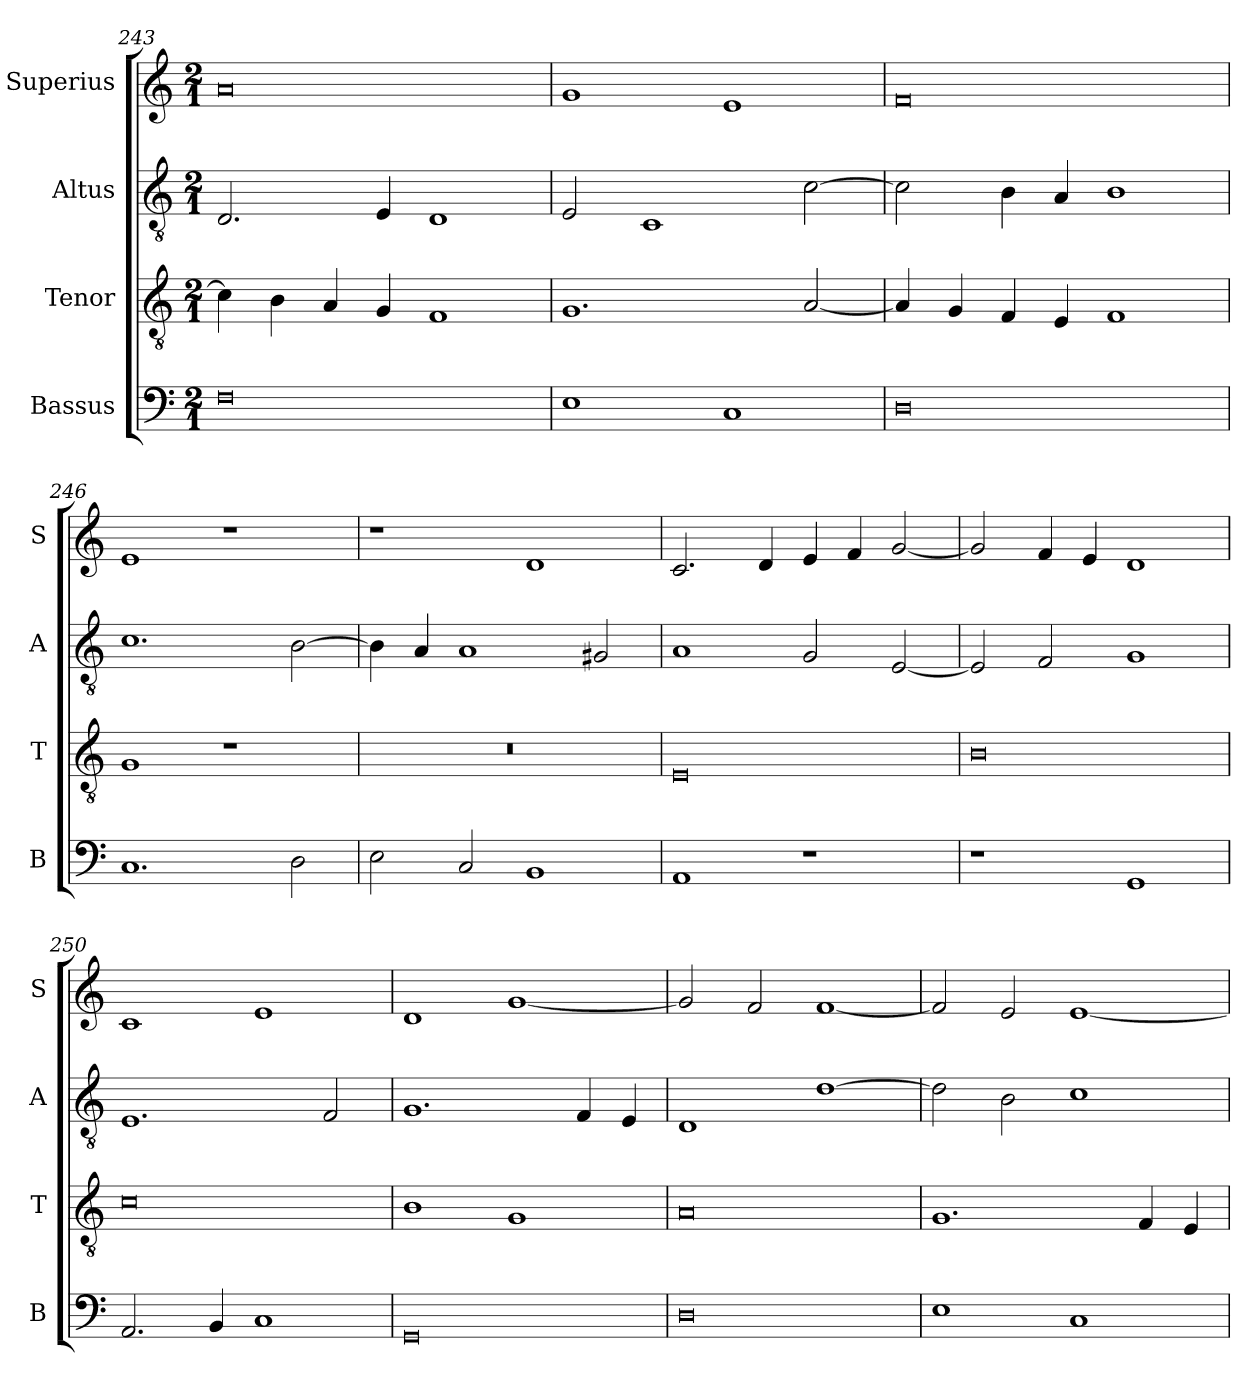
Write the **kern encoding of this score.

**kern	**kern	**kern	**kern
*part4	*part3	*part2	*part1
*staff4	*staff3	*staff2	*staff1
*I"Bassus	*I"Tenor	*I"Altus	*I"Superius
*I'B	*I'T	*I'A	*I'S
*clefF4	*clefGv2	*clefGv2	*clefG2
*k[]	*k[]	*k[]	*k[]
*M2/1	*M2/1	*M2/1	*M2/1
=243	=243	=243	=243
0F	4c]	2.D	0a
.	4B	.	.
.	4A	.	.
.	4G	4E	.
.	1F	1D	.
=244	=244	=244	=244
1E	1.G	2E	1g
.	.	1C	.
1C	.	.	1e
.	[2A	[2c	.
=245	=245	=245	=245
0D	4A]	2c]	0f
.	4G	.	.
.	4F	4B	.
.	4E	4A	.
.	1F	1B	.
=246	=246	=246	=246
1.C	1G	1.c	1e
.	1r	.	1r
2D	.	[2B	.
=247	=247	=247	=247
2E	0r	4B]	1r
.	.	4A	.
2C	.	1A	.
1BB	.	.	1d
.	.	2G#X	.
=248	=248	=248	=248
1AA	0E	1A	2.c
.	.	.	4d
1r	.	2G	4e
.	.	.	4f
.	.	[2E	[2g
=249	=249	=249	=249
1r	0B	2E]	2g]
.	.	2F	4f
.	.	.	4e
1GG	.	1G	1d
=250	=250	=250	=250
2.AA	0c	1.E	1c
4BB	.	.	.
1C	.	.	1e
.	.	2F	.
=251	=251	=251	=251
0GG	1B	1.G	1d
.	1G	.	[1g
.	.	4F	.
.	.	4E	.
=252	=252	=252	=252
0D	0A	1D	2g]
.	.	.	2f
.	.	[1d	[1f
=253	=253	=253	=253
1E	1.G	2d]	2f]
.	.	2B	2e
1C	.	1c	[1e
.	4F	.	.
.	4E	.	.
=	=	=	=
*-	*-	*-	*-
